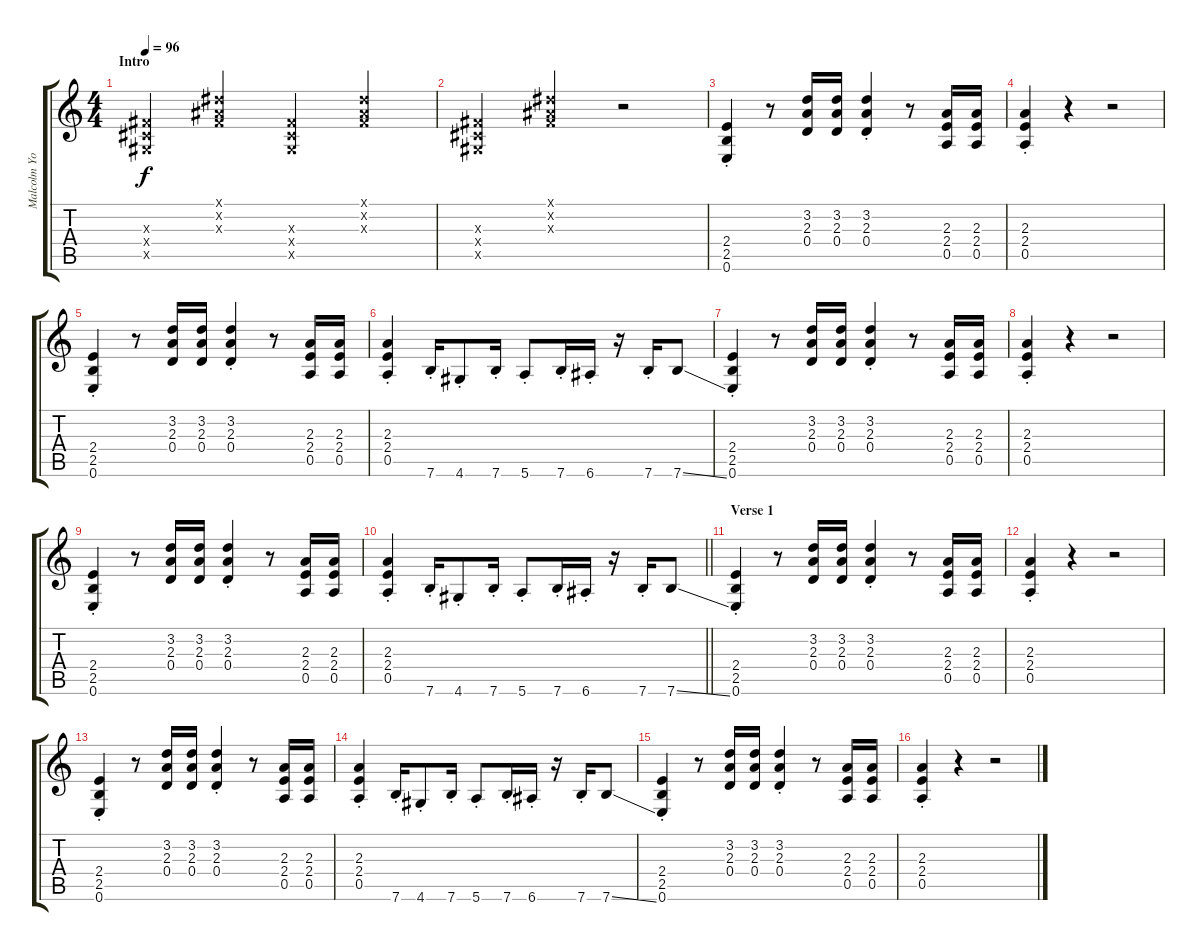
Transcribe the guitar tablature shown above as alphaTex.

\track ("Malcolm Young" "Malcolm Yo") {instrument distortionguitar}
\staff {score tabs}
\tuning (E4 B3 G3 D3 A2 E2) {hide}
\ts (4 4)
\section ("" "Intro")
\tempo 96
\clef g2
\ks c
(-1.3{x} -1.4{x} -1.5{x}).4{dy f instrument distortionguitar} (-1.1{x} -1.2{x} -1.3{x}).4 (-1.3{x} -1.4{x} -1.5{x}).4 (-1.1{x} -1.2{x} -1.3{x}).4 |
(-1.3{x} -1.4{x} -1.5{x}).4 (-1.1{x} -1.2{x} -1.3{x}).4 r.2 |
(2.4{st} 2.5{st} 0.6{st}).4 r.8 (3.2 2.3 0.4).16 (3.2 2.3 0.4).16 (3.2{st} 2.3{st} 0.4{st}).4 r.8 (2.3 2.4 0.5).16 (2.3 2.4 0.5).16 |
(2.3{st} 2.4{st} 0.5{st}).4 r.4 r.2 |
(2.4{st} 2.5{st} 0.6{st}).4 r.8 (3.2 2.3 0.4).16 (3.2 2.3 0.4).16 (3.2{st} 2.3{st} 0.4{st}).4 r.8 (2.3 2.4 0.5).16 (2.3 2.4 0.5).16 |
(2.3{st} 2.4{st} 0.5{st}).4 7.6{st}.16 4.6{st}.8 7.6{st}.16 5.6{st}.8 7.6{st}.16 6.6{st}.16 r.16 7.6{st}.16 7.6{ss}.8 |
(2.4{st} 2.5{st} 0.6{st}).4 r.8 (3.2 2.3 0.4).16 (3.2 2.3 0.4).16 (3.2{st} 2.3{st} 0.4{st}).4 r.8 (2.3 2.4 0.5).16 (2.3 2.4 0.5).16 |
(2.3{st} 2.4{st} 0.5{st}).4 r.4 r.2 |
(2.4{st} 2.5{st} 0.6{st}).4 r.8 (3.2 2.3 0.4).16 (3.2 2.3 0.4).16 (3.2{st} 2.3{st} 0.4{st}).4 r.8 (2.3 2.4 0.5).16 (2.3 2.4 0.5).16 |
\barLineRight lightlight
(2.3{st} 2.4{st} 0.5{st}).4 7.6{st}.16 4.6{st}.8 7.6{st}.16 5.6{st}.8 7.6{st}.16 6.6{st}.16 r.16 7.6{st}.16 7.6{ss}.8 |
\section ("" "Verse 1")
(2.4{st} 2.5{st} 0.6{st}).4 r.8 (3.2 2.3 0.4).16 (3.2 2.3 0.4).16 (3.2{st} 2.3{st} 0.4{st}).4 r.8 (2.3 2.4 0.5).16 (2.3 2.4 0.5).16 |
(2.3{st} 2.4{st} 0.5{st}).4 r.4 r.2 |
(2.4{st} 2.5{st} 0.6{st}).4 r.8 (3.2 2.3 0.4).16 (3.2 2.3 0.4).16 (3.2{st} 2.3{st} 0.4{st}).4 r.8 (2.3 2.4 0.5).16 (2.3 2.4 0.5).16 |
(2.3{st} 2.4{st} 0.5{st}).4 7.6{st}.16 4.6{st}.8 7.6{st}.16 5.6{st}.8 7.6{st}.16 6.6{st}.16 r.16 7.6{st}.16 7.6{ss}.8 |
(2.4{st} 2.5{st} 0.6{st}).4 r.8 (3.2 2.3 0.4).16 (3.2 2.3 0.4).16 (3.2{st} 2.3{st} 0.4{st}).4 r.8 (2.3 2.4 0.5).16 (2.3 2.4 0.5).16 |
(2.3{st} 2.4{st} 0.5{st}).4 r.4 r.2
